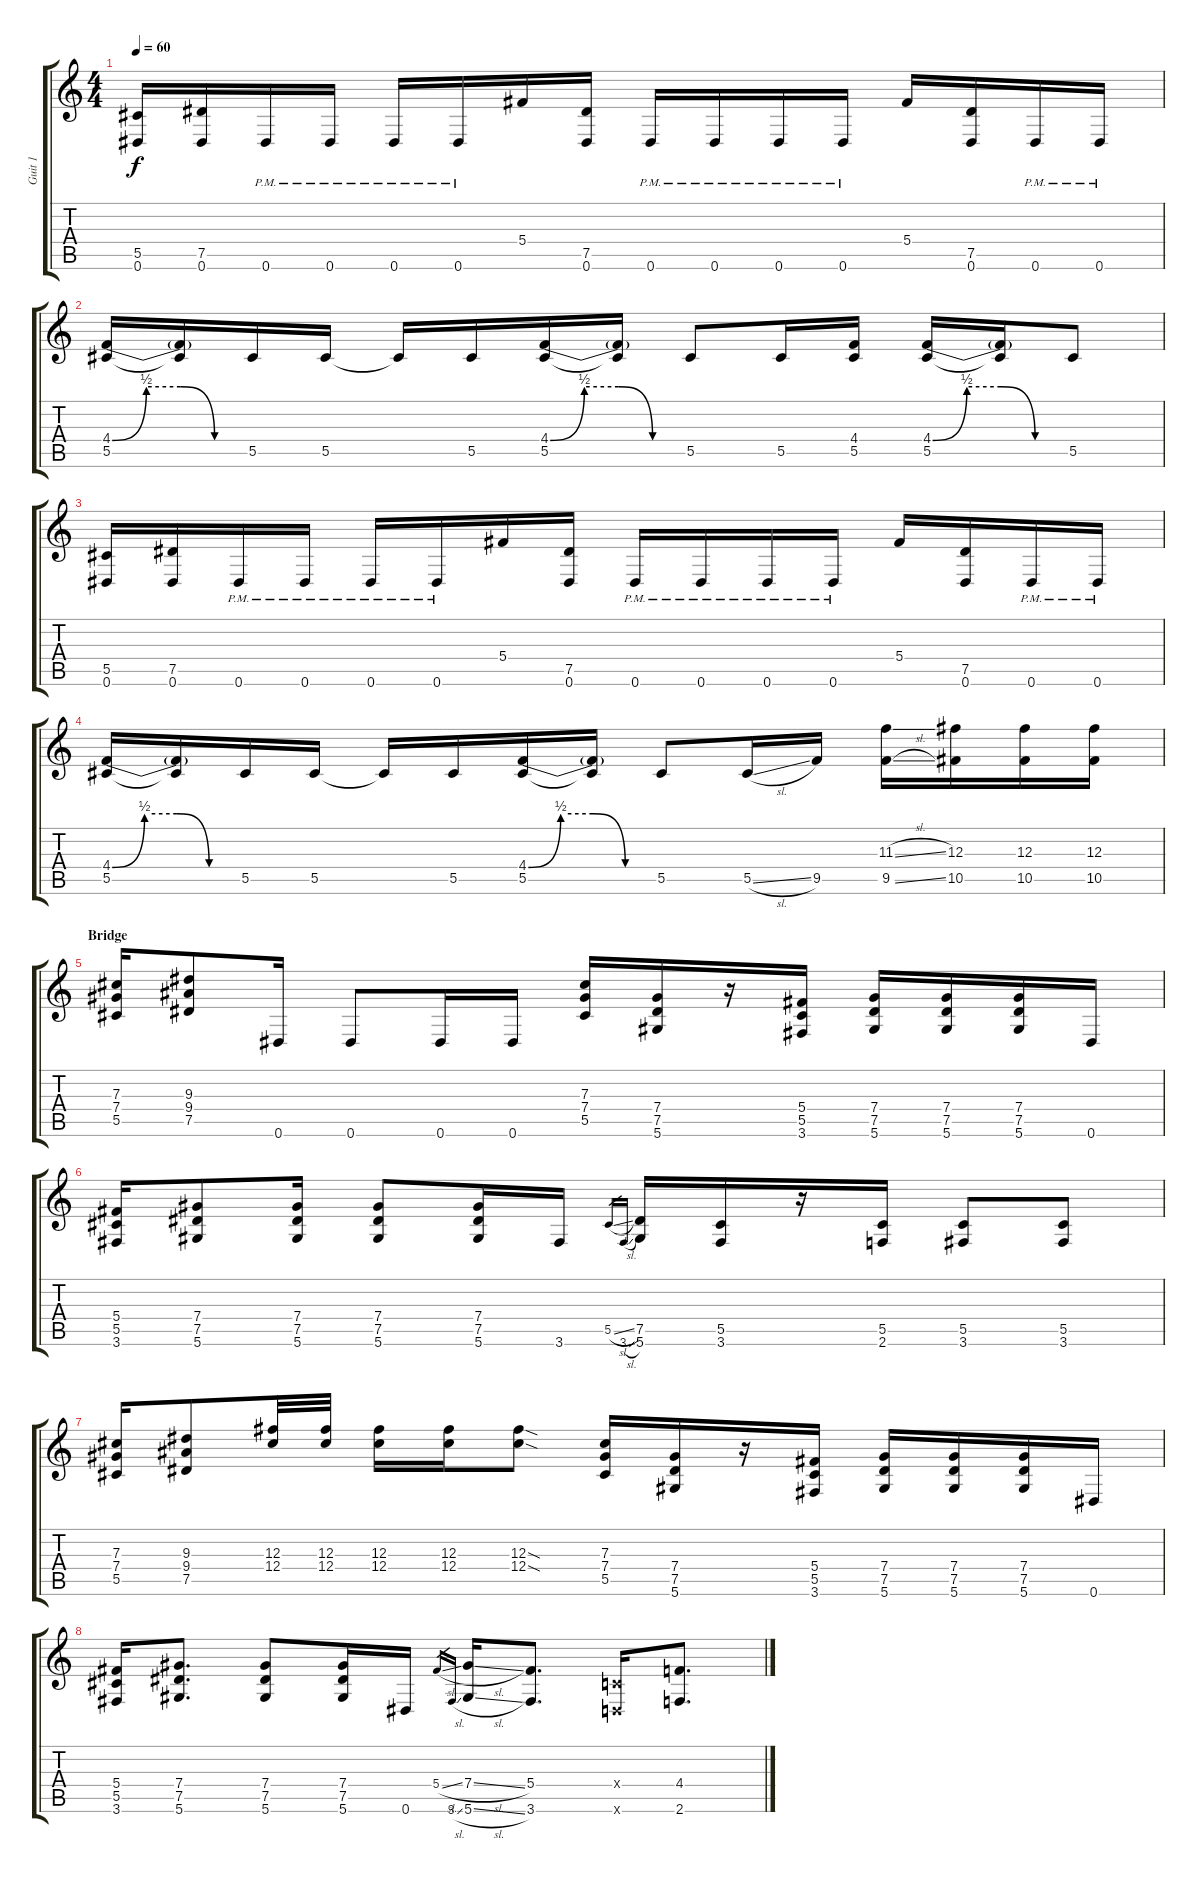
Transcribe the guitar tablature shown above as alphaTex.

\track ("Guit 1" "Guit 1") {instrument distortionguitar}
\staff {score tabs}
\tuning (Eb4 Bb3 Gb3 Db3 Ab2 Eb2) {hide}
\ts (4 4)
\tempo 60
\clef g2
\ks c
(5.5 0.6).16{dy f} (7.5 0.6).16 0.6{pm}.16 0.6{pm}.16 0.6{pm}.16 0.6{pm}.16 5.4.16 (7.5 0.6).16 0.6{pm}.16 0.6{pm}.16 0.6{pm}.16 0.6{pm}.16 5.4.16 (7.5 0.6).16 0.6{pm}.16 0.6{pm}.16 |
(4.4{be (custom 0 0 15 2 30 2 45 0 60 0)} 5.5).16 (4.4{t} 5.5{t}).16 5.5.16 5.5.16 5.5{t}.16 5.5.16 (4.4{be (custom 0 0 15 2 30 2 45 0 60 0)} 5.5).16 (4.4{t} 5.5{t}).16 5.5.8 5.5.16 (4.4 5.5).16 (4.4{be (custom 0 0 15 2 30 2 45 0 60 0)} 5.5).16 (4.4{t} 5.5{t}).16 5.5.8 |
(5.5 0.6).16 (7.5 0.6).16 0.6{pm}.16 0.6{pm}.16 0.6{pm}.16 0.6{pm}.16 5.4.16 (7.5 0.6).16 0.6{pm}.16 0.6{pm}.16 0.6{pm}.16 0.6{pm}.16 5.4.16 (7.5 0.6).16 0.6{pm}.16 0.6{pm}.16 |
(4.4{be (custom 0 0 15 2 30 2 45 0 60 0)} 5.5).16 (4.4{t} 5.5{t}).16 5.5.16 5.5.16 5.5{t}.16 5.5.16 (4.4{be (custom 0 0 15 2 30 2 45 0 60 0)} 5.5).16 (4.4{t} 5.5{t}).16 5.5.8 5.5{sl}.16 9.5.16 (11.3{sl} 9.5{sl}).16 (12.3 10.5).16 (12.3 10.5).16 (12.3 10.5).16 |
\section ("" "Bridge")
(7.3 7.4 5.5).16 (9.3 9.4 7.5).8 0.6.16 0.6.8 0.6.16 0.6.16 (7.3 7.4 5.5).16 (7.4 7.5 5.6).16 r.16 (5.4 5.5 3.6).16 (7.4 7.5 5.6).16 (7.4 7.5 5.6).16 (7.4 7.5 5.6).16 0.6.16 |
(5.4 5.5 3.6).16 (7.4 7.5 5.6).8 (7.4 7.5 5.6).16 (7.4 7.5 5.6).8 (7.4 7.5 5.6).16 3.6.16 5.5{sl}.16{gr} 3.6{sl}.16{gr} (7.5 5.6).16 (5.5 3.6).16 r.16 (5.5 2.6).16 (5.5 3.6).8 (5.5 3.6).8 |
(7.3 7.4 5.5).16 (9.3 9.4 7.5).8 (12.3 12.4).32 (12.3 12.4).32 (12.3 12.4).16 (12.3 12.4).16 (12.3{sod} 12.4{sod}).8 (7.3 7.4 5.5).16 (7.4 7.5 5.6).16 r.16 (5.4 5.5 3.6).16 (7.4 7.5 5.6).16 (7.4 7.5 5.6).16 (7.4 7.5 5.6).16 0.6.16 |
(5.4 5.5 3.6).16 (7.4 7.5 5.6).8{d} (7.4 7.5 5.6).8 (7.4 7.5 5.6).16 0.6.16 5.4{sl}.16{gr} 3.6{sl}.16{gr} (7.4{sl} 5.6{sl}).16 (5.4 3.6).8{d} (-1.4{x} -1.6{x}).16 (4.4 2.6).8{d}
